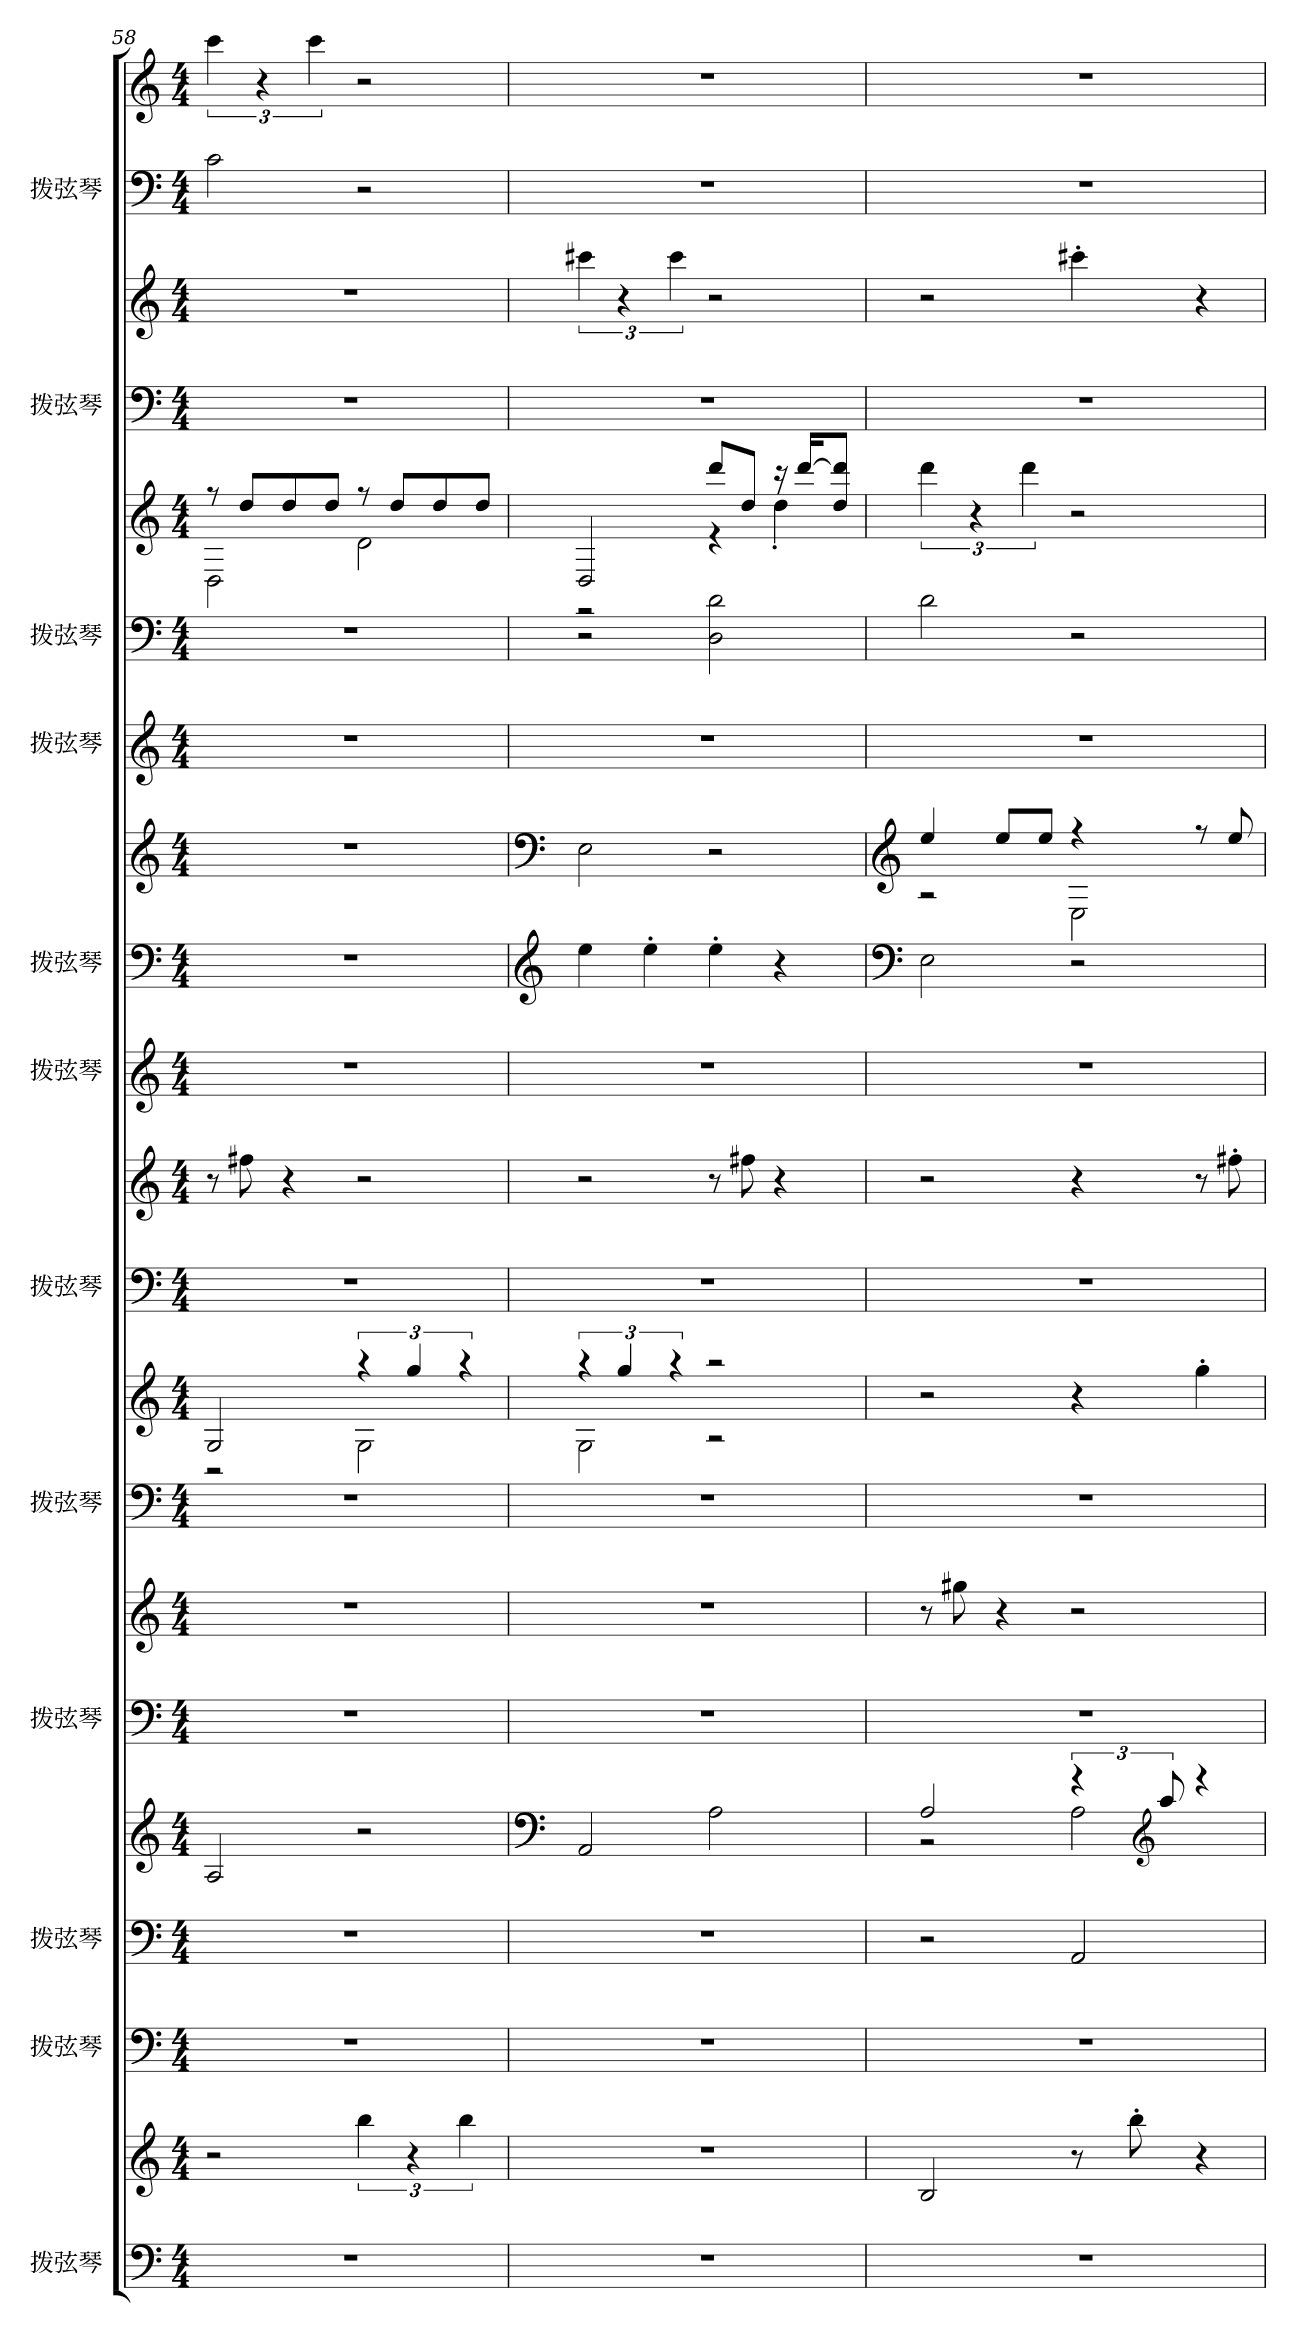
**kern	**kern	**kern	**kern	**kern	**kern	**kern	**kern	**kern	**kern	**kern	**kern	**kern	**kern	**kern	**kern	**kern	**kern	**kern	**kern	**kern
*part12	*part12	*part11	*part10	*part10	*part9	*part9	*part8	*part8	*part7	*part7	*part6	*part5	*part5	*part4	*part3	*part3	*part2	*part2	*part1	*part1
*staff21	*staff20	*staff19	*staff18	*staff17	*staff16	*staff15	*staff14	*staff13	*staff12	*staff11	*staff10	*staff9	*staff8	*staff7	*staff6	*staff5	*staff4	*staff3	*staff2	*staff1
*I"拨弦琴	*	*I"拨弦琴	*I"拨弦琴	*	*I"拨弦琴	*	*I"拨弦琴	*	*I"拨弦琴	*	*I"拨弦琴	*I"拨弦琴	*	*I"拨弦琴	*I"拨弦琴	*	*I"拨弦琴	*	*I"拨弦琴	*
*clefF4	*clefG2	*clefF4	*clefF4	*clefG2	*clefF4	*clefG2	*clefF4	*clefG2	*clefF4	*clefG2	*clefG2	*clefF4	*clefG2	*clefG2	*clefF4	*clefG2	*clefF4	*clefG2	*clefF4	*clefG2
*k[]	*k[]	*k[]	*k[]	*k[]	*k[]	*k[]	*k[]	*k[]	*k[]	*k[]	*k[]	*k[]	*k[]	*k[]	*k[]	*k[]	*k[]	*k[]	*k[]	*k[]
*M4/4	*M4/4	*M4/4	*M4/4	*M4/4	*M4/4	*M4/4	*M4/4	*M4/4	*M4/4	*M4/4	*M4/4	*M4/4	*M4/4	*M4/4	*M4/4	*M4/4	*M4/4	*M4/4	*M4/4	*M4/4
=58	=58	=58	=58	=58	=58	=58	=58	=58	=58	=58	=58	=58	=58	=58	=58	=58	=58	=58	=58	=58
*	*	*	*	*	*	*	*	*^	*	*	*	*	*	*	*	*^	*	*	*	*
1r	2r	1r	1r	2A/	1r	1r	1r	2G/	2r	1r	8r	1r	1r	1r	1r	1r	8r	2D\	1r	1r	2c\	6ccc\
.	.	.	.	.	.	.	.	.	.	.	8ff#X\	.	.	.	.	.	8dd/L	.	.	.	.	.
.	.	.	.	.	.	.	.	.	.	.	.	.	.	.	.	.	.	.	.	.	.	6r
.	.	.	.	.	.	.	.	.	.	.	4r	.	.	.	.	.	8dd/	.	.	.	.	.
.	.	.	.	.	.	.	.	.	.	.	.	.	.	.	.	.	.	.	.	.	.	6ccc\
.	.	.	.	.	.	.	.	.	.	.	.	.	.	.	.	.	8dd/J	.	.	.	.	.
.	6bb\	.	.	2r	.	.	.	6r	2G\	.	2r	.	.	.	.	.	8r	2d\	.	.	2r	2r
.	.	.	.	.	.	.	.	.	.	.	.	.	.	.	.	.	8dd/L	.	.	.	.	.
.	6r	.	.	.	.	.	.	6gg/	.	.	.	.	.	.	.	.	.	.	.	.	.	.
.	.	.	.	.	.	.	.	.	.	.	.	.	.	.	.	.	8dd/	.	.	.	.	.
.	6bb\	.	.	.	.	.	.	6r	.	.	.	.	.	.	.	.	.	.	.	.	.	.
.	.	.	.	.	.	.	.	.	.	.	.	.	.	.	.	.	8dd/J	.	.	.	.	.
=59	=59	=59	=59	=59	=59	=59	=59	=59	=59	=59	=59	=59	=59	=59	=59	=59	=59	=59	=59	=59	=59	=59
*	*	*	*	*clefF4	*	*	*	*	*	*	*	*	*clefG2	*clefF4	*	*	*	*	*	*	*	*
1r	1r	1r	1r	2AA/	1r	1r	1r	6r	2G\	1r	2r	1r	4ee\	2E\	1r	2r	2D/	2r	1r	6ccc#X\	1r	1r
.	.	.	.	.	.	.	.	6gg/	.	.	.	.	.	.	.	.	.	.	.	6r	.	.
.	.	.	.	.	.	.	.	.	.	.	.	.	4ee'\	.	.	.	.	.	.	.	.	.
.	.	.	.	.	.	.	.	6r	.	.	.	.	.	.	.	.	.	.	.	6ccc#\	.	.
.	.	.	.	2A\	.	.	.	2r	2r	.	8r	.	4ee'\	2r	.	2D\ 2d\	8ddd/L	4r	.	2r	.	.
.	.	.	.	.	.	.	.	.	.	.	8ff#X\	.	.	.	.	.	8dd/J	.	.	.	.	.
.	.	.	.	.	.	.	.	.	.	.	4r	.	4r	.	.	.	16r	4dd'\	.	.	.	.
.	.	.	.	.	.	.	.	.	.	.	.	.	.	.	.	.	[16ddd/KL	.	.	.	.	.
.	.	.	.	.	.	.	.	.	.	.	.	.	.	.	.	.	8dd/ 8ddd/]J	.	.	.	.	.
*	*	*	*	*	*	*	*	*v	*v	*	*	*	*	*	*	*	*v	*v	*	*	*	*
=60	=60	=60	=60	=60	=60	=60	=60	=60	=60	=60	=60	=60	=60	=60	=60	=60	=60	=60	=60	=60
*	*	*	*	*	*	*	*	*	*	*	*	*clefF4	*clefG2	*	*	*	*	*	*	*
*	*	*	*	*^	*	*	*	*	*	*	*	*	*^	*	*	*	*	*	*	*
1r	2B/	1r	2r	2A/	2r	1r	8r	1r	2r	1r	2r	1r	2E\	4ee/	2r	1r	2d\	6ddd\	1r	2r	1r	1r
.	.	.	.	.	.	.	8gg#X\	.	.	.	.	.	.	.	.	.	.	.	.	.	.	.
.	.	.	.	.	.	.	.	.	.	.	.	.	.	.	.	.	.	6r	.	.	.	.
.	.	.	.	.	.	.	4r	.	.	.	.	.	.	8ee/L	.	.	.	.	.	.	.	.
.	.	.	.	.	.	.	.	.	.	.	.	.	.	.	.	.	.	6ddd\	.	.	.	.
.	.	.	.	.	.	.	.	.	.	.	.	.	.	8ee/J	.	.	.	.	.	.	.	.
.	8r	.	2AA/	6r	2A\	.	2r	.	4r	.	4r	.	2r	4r	2E\	.	2r	2r	.	4ccc#X'\	.	.
.	8bb'\	.	.	.	.	.	.	.	.	.	.	.	.	.	.	.	.	.	.	.	.	.
*	*	*	*	*clefG2	*	*	*	*	*	*	*	*	*	*	*	*	*	*	*	*	*	*
.	.	.	.	12aa/	.	.	.	.	.	.	.	.	.	.	.	.	.	.	.	.	.	.
.	4r	.	.	4r	.	.	.	.	4gg'\	.	8r	.	.	8r	.	.	.	.	.	4r	.	.
.	.	.	.	.	.	.	.	.	.	.	8ff#X'\	.	.	8ee/	.	.	.	.	.	.	.	.
*	*	*	*	*v	*v	*	*	*	*	*	*	*	*	*v	*v	*	*	*	*	*	*	*
=	=	=	=	=	=	=	=	=	=	=	=	=	=	=	=	=	=	=	=	=
*-	*-	*-	*-	*-	*-	*-	*-	*-	*-	*-	*-	*-	*-	*-	*-	*-	*-	*-	*-	*-
